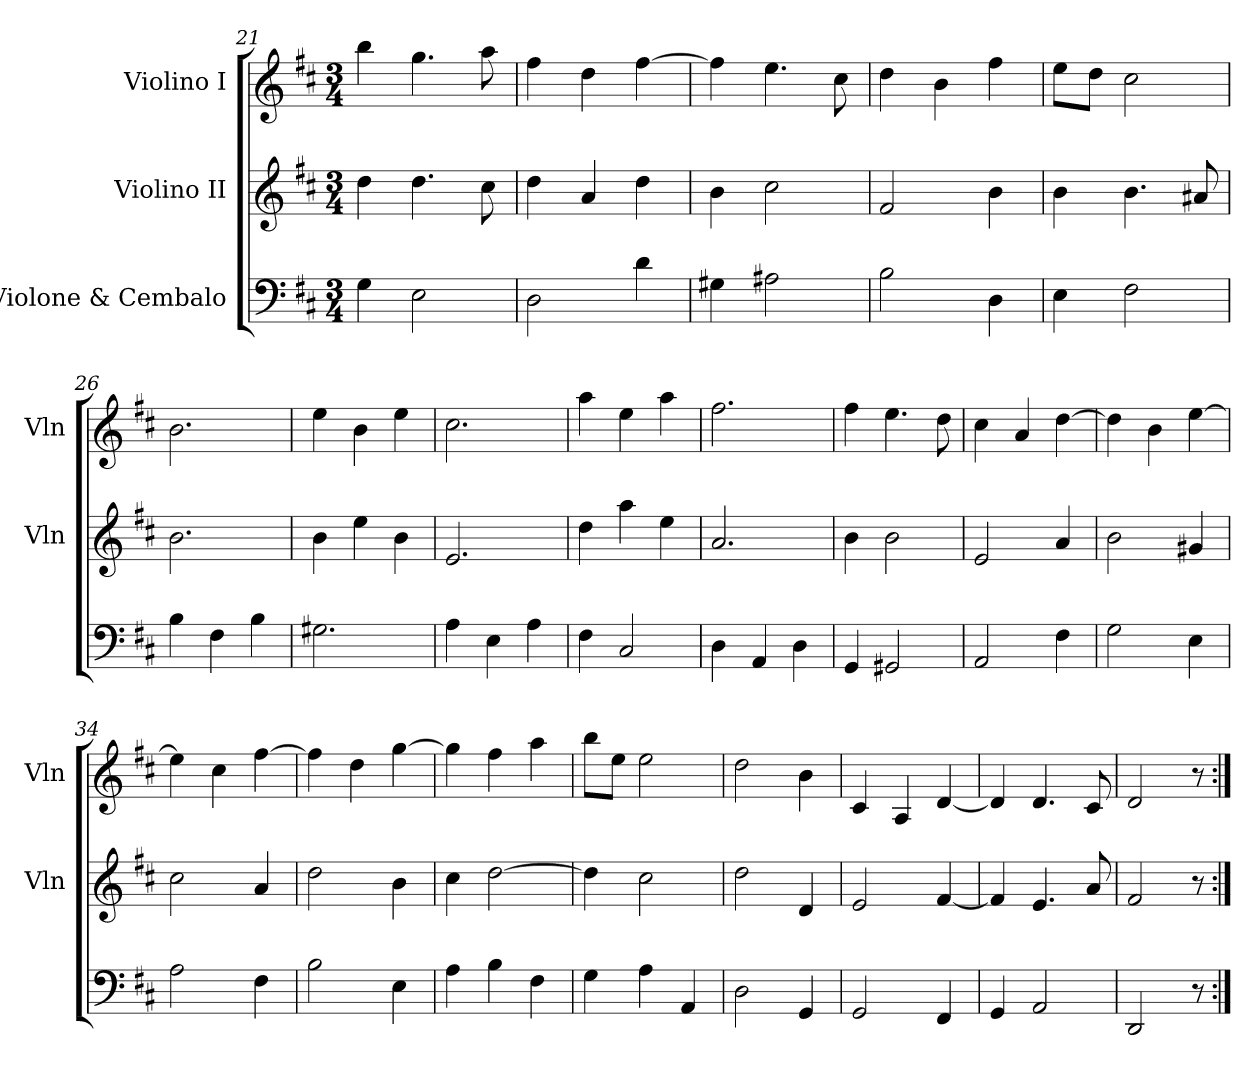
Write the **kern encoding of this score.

**kern	**kern	**kern
*part3	*part2	*part1
*staff3	*staff2	*staff1
*I"Violone & Cembalo	*I"Violino II	*I"Violino I
*	*I'Vln	*I'Vln
*clefF4	*clefG2	*clefG2
*k[f#c#]	*k[f#c#]	*k[f#c#]
*D:	*D:	*D:
*M3/4	*M3/4	*M3/4
=21	=21	=21
4G	4dd	4bb
2E	4.dd	4.gg
.	8cc#	8aa
=22	=22	=22
2D	4dd	4ff#
.	4a	4dd
4d	4dd	[4ff#
=23	=23	=23
4G#X	4b	4ff#]
2A#X	2cc#	4.ee
.	.	8cc#
=24	=24	=24
2B	2f#	4dd
.	.	4b
4D	4b	4ff#
=25	=25	=25
4E	4b	8eeL
.	.	8ddJ
2F#	4.b	2cc#
.	8a#X	.
=26	=26	=26
4B	2.b	2.b
4F#	.	.
4B	.	.
=27	=27	=27
2.G#X	4b	4ee
.	4ee	4b
.	4b	4ee
=28	=28	=28
4A	2.e	2.cc#
4E	.	.
4A	.	.
=29	=29	=29
4F#	4dd	4aa
2C#	4aa	4ee
.	4ee	4aa
=30	=30	=30
4D	2.a	2.ff#
4AA	.	.
4D	.	.
=31	=31	=31
4GG	4b	4ff#
2GG#X	2b	4.ee
.	.	8dd
=32	=32	=32
2AA	2e	4cc#
.	.	4a
4F#	4a	[4dd
=33	=33	=33
2G	2b	4dd]
.	.	4b
4E	4g#X	[4ee
=34	=34	=34
2A	2cc#	4ee]
.	.	4cc#
4F#	4a	[4ff#
=35	=35	=35
2B	2dd	4ff#]
.	.	4dd
4E	4b	[4gg
=36	=36	=36
4A	4cc#	4gg]
4B	[2dd	4ff#
4F#	.	4aa
=37	=37	=37
4G	4dd]	8bbL
.	.	8eeJ
4A	2cc#	2ee
4AA	.	.
=38	=38	=38
2D	2dd	2dd
4GG	4d	4b
=39	=39	=39
2GG	2e	4c#
.	.	4A
4FF#	[4f#	[4d
=40	=40	=40
4GG	4f#]	4d]
2AA	4.e	4.d
.	8a	8c#
=41	=41	=41
2DD	2f#	2d
8r	8r	8r
=:|!	=:|!	=:|!
*-	*-	*-
